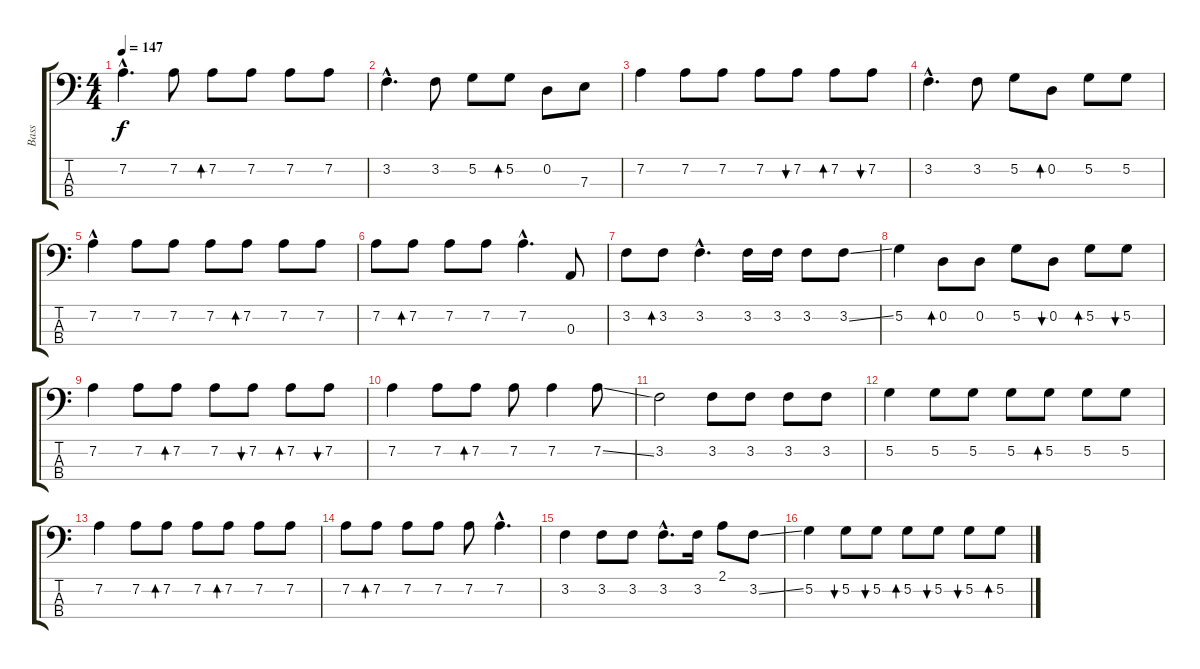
\track ("Bass" "Bass") {instrument electricbasspick}
\staff {score tabs}
\tuning (G2 D2 A1 E1) {hide}
\ts (4 4)
\tempo 147
\clef f4
\ks c
7.2{hac}.4{d dy f} 7.2.8 7.2.8{bd 240} 7.2.8 7.2.8 7.2.8 |
3.2{hac}.4{d} 3.2.8 5.2.8 5.2.8{bd 240} 0.2.8 7.3.8 |
7.2.4 7.2.8 7.2.8 7.2.8 7.2.8{bu 240} 7.2.8{bd 240} 7.2.8{bu 240} |
3.2{hac}.4{d} 3.2.8 5.2.8 0.2.8{bd 240} 5.2.8 5.2.8 |
7.2{hac}.4 7.2.8 7.2.8 7.2.8 7.2.8{bd 240} 7.2.8 7.2.8 |
7.2.8 7.2.8{bd 240} 7.2.8 7.2.8 7.2{hac}.4{d} 0.3.8 |
3.2.8 3.2.8{bd 240} 3.2{hac}.4{d} 3.2.16 3.2.16 3.2.8 3.2{ss}.8 |
5.2.4 0.2.8{bd 240} 0.2.8 5.2.8 0.2.8{bu 240} 5.2.8{bd 240} 5.2.8{bu 240} |
7.2.4 7.2.8 7.2.8{bd 240} 7.2.8 7.2.8{bu 240} 7.2.8{bd 240} 7.2.8{bu 240} |
7.2.4 7.2.8 7.2.8{bd 240} 7.2.8 7.2.4 7.2{ss}.8 |
3.2.2 3.2.8 3.2.8 3.2.8 3.2.8 |
5.2.4 5.2.8 5.2.8 5.2.8 5.2.8{bd 240} 5.2.8 5.2.8 |
7.2.4 7.2.8 7.2.8{bd 240} 7.2.8 7.2.8{bd 240} 7.2.8 7.2.8 |
7.2.8 7.2.8{bd 240} 7.2.8 7.2.8 7.2.8 7.2{hac}.4{d} |
3.2.4 3.2.8 3.2.8 3.2{hac}.8{d} 3.2.16 2.1.8 3.2{ss}.8 |
5.2.4 5.2.8{bu 240} 5.2.8{bu 240} 5.2.8{bd 240} 5.2.8{bu 240} 5.2.8{bu 240} 5.2.8{bd 240}
